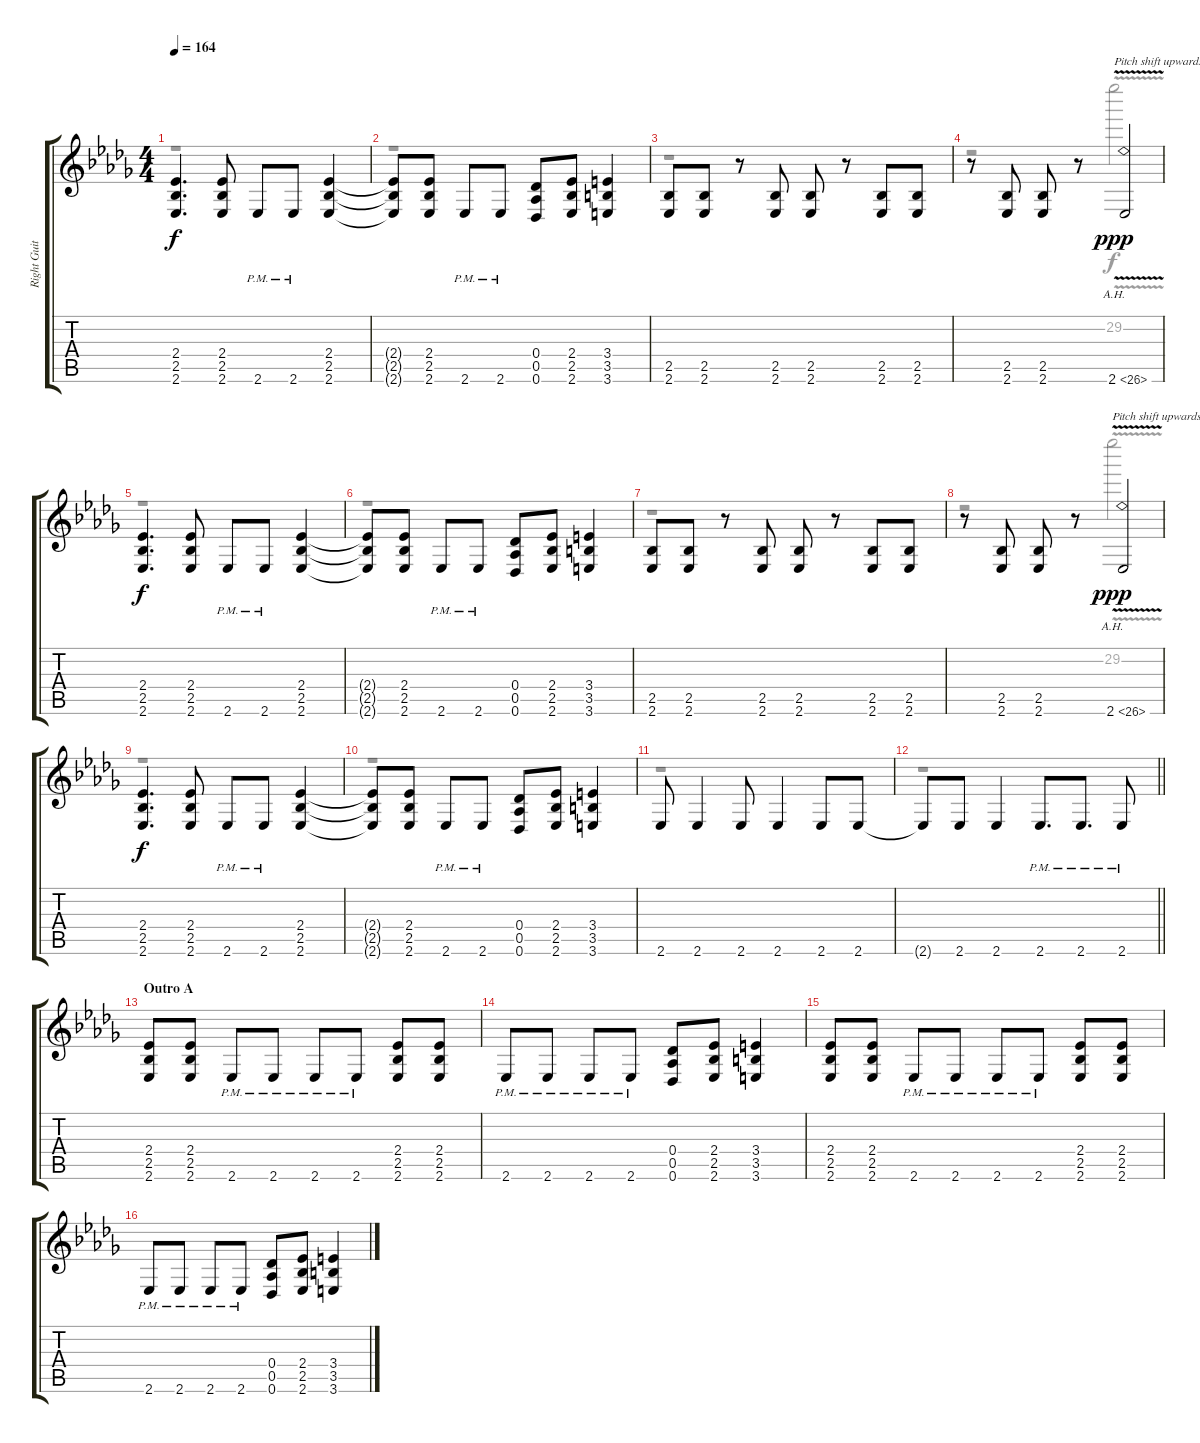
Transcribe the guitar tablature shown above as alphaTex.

\track ("Right Guitar" "Right Guit") {instrument distortionguitar}
\staff {score tabs}
\tuning (Eb4 Bb3 Gb3 Db3 Ab2 Db2) {hide}
\voice
\ts (4 4)
\tempo 164
\clef g2
\ks db
(2.4 2.5 2.6).4{d dy f} (2.4 2.5 2.6).8 2.6{pm}.8 2.6{pm}.8 (2.4 2.5 2.6).4 |
(2.4{t} 2.5{t} 2.6{t}).8 (2.4 2.5 2.6).8 2.6{pm}.8 2.6{pm}.8 (0.4 0.5 0.6).8 (2.4 2.5 2.6).8 (3.4 3.5 3.6).4 |
(2.5 2.6).8 (2.5 2.6).8 r.8 (2.5 2.6).8 (2.5 2.6).8 r.8 (2.5 2.6).8 (2.5 2.6).8 |
r.8 (2.5 2.6).8 (2.5 2.6).8 r.8 2.6{ah 24 v}.2{txt "Pitch shift upwards" dy ppp} |
(2.4 2.5 2.6).4{d dy f} (2.4 2.5 2.6).8 2.6{pm}.8 2.6{pm}.8 (2.4 2.5 2.6).4 |
(2.4{t} 2.5{t} 2.6{t}).8 (2.4 2.5 2.6).8 2.6{pm}.8 2.6{pm}.8 (0.4 0.5 0.6).8 (2.4 2.5 2.6).8 (3.4 3.5 3.6).4 |
(2.5 2.6).8 (2.5 2.6).8 r.8 (2.5 2.6).8 (2.5 2.6).8 r.8 (2.5 2.6).8 (2.5 2.6).8 |
r.8 (2.5 2.6).8 (2.5 2.6).8 r.8 2.6{ah 24 v}.2{txt "Pitch shift upwards" dy ppp} |
(2.4 2.5 2.6).4{d dy f} (2.4 2.5 2.6).8 2.6{pm}.8 2.6{pm}.8 (2.4 2.5 2.6).4 |
(2.4{t} 2.5{t} 2.6{t}).8 (2.4 2.5 2.6).8 2.6{pm}.8 2.6{pm}.8 (0.4 0.5 0.6).8 (2.4 2.5 2.6).8 (3.4 3.5 3.6).4 |
2.6.8 2.6.4 2.6.8 2.6.4 2.6.8 2.6.8 |
\barLineRight lightlight
2.6{t}.8 2.6.8 2.6.4 2.6{pm}.8{d} 2.6{pm}.8{d} 2.6{pm}.8 |
\section ("" "Outro A")
(2.4 2.5 2.6).8 (2.4 2.5 2.6).8 2.6{pm}.8 2.6{pm}.8 2.6{pm}.8 2.6{pm}.8 (2.4 2.5 2.6).8 (2.4 2.5 2.6).8 |
2.6{pm}.8 2.6{pm}.8 2.6{pm}.8 2.6{pm}.8 (0.4 0.5 0.6).8 (2.4 2.5 2.6).8 (3.4 3.5 3.6).4 |
(2.4 2.5 2.6).8 (2.4 2.5 2.6).8 2.6{pm}.8 2.6{pm}.8 2.6{pm}.8 2.6{pm}.8 (2.4 2.5 2.6).8 (2.4 2.5 2.6).8 |
2.6{pm}.8 2.6{pm}.8 2.6{pm}.8 2.6{pm}.8 (0.4 0.5 0.6).8 (2.4 2.5 2.6).8 (3.4 3.5 3.6).4
\voice
\clef g2
\ottava regular
\simile none
\ks db
r.1{dy f} |
r.1 |
r.1 |
r.2 29.2{v}.2 |
r.1 |
r.1 |
r.1 |
r.2 29.2{v}.2 |
r.1 |
r.1 |
r.1 |
\barLineRight lightlight
r.1 |
|
|
|
